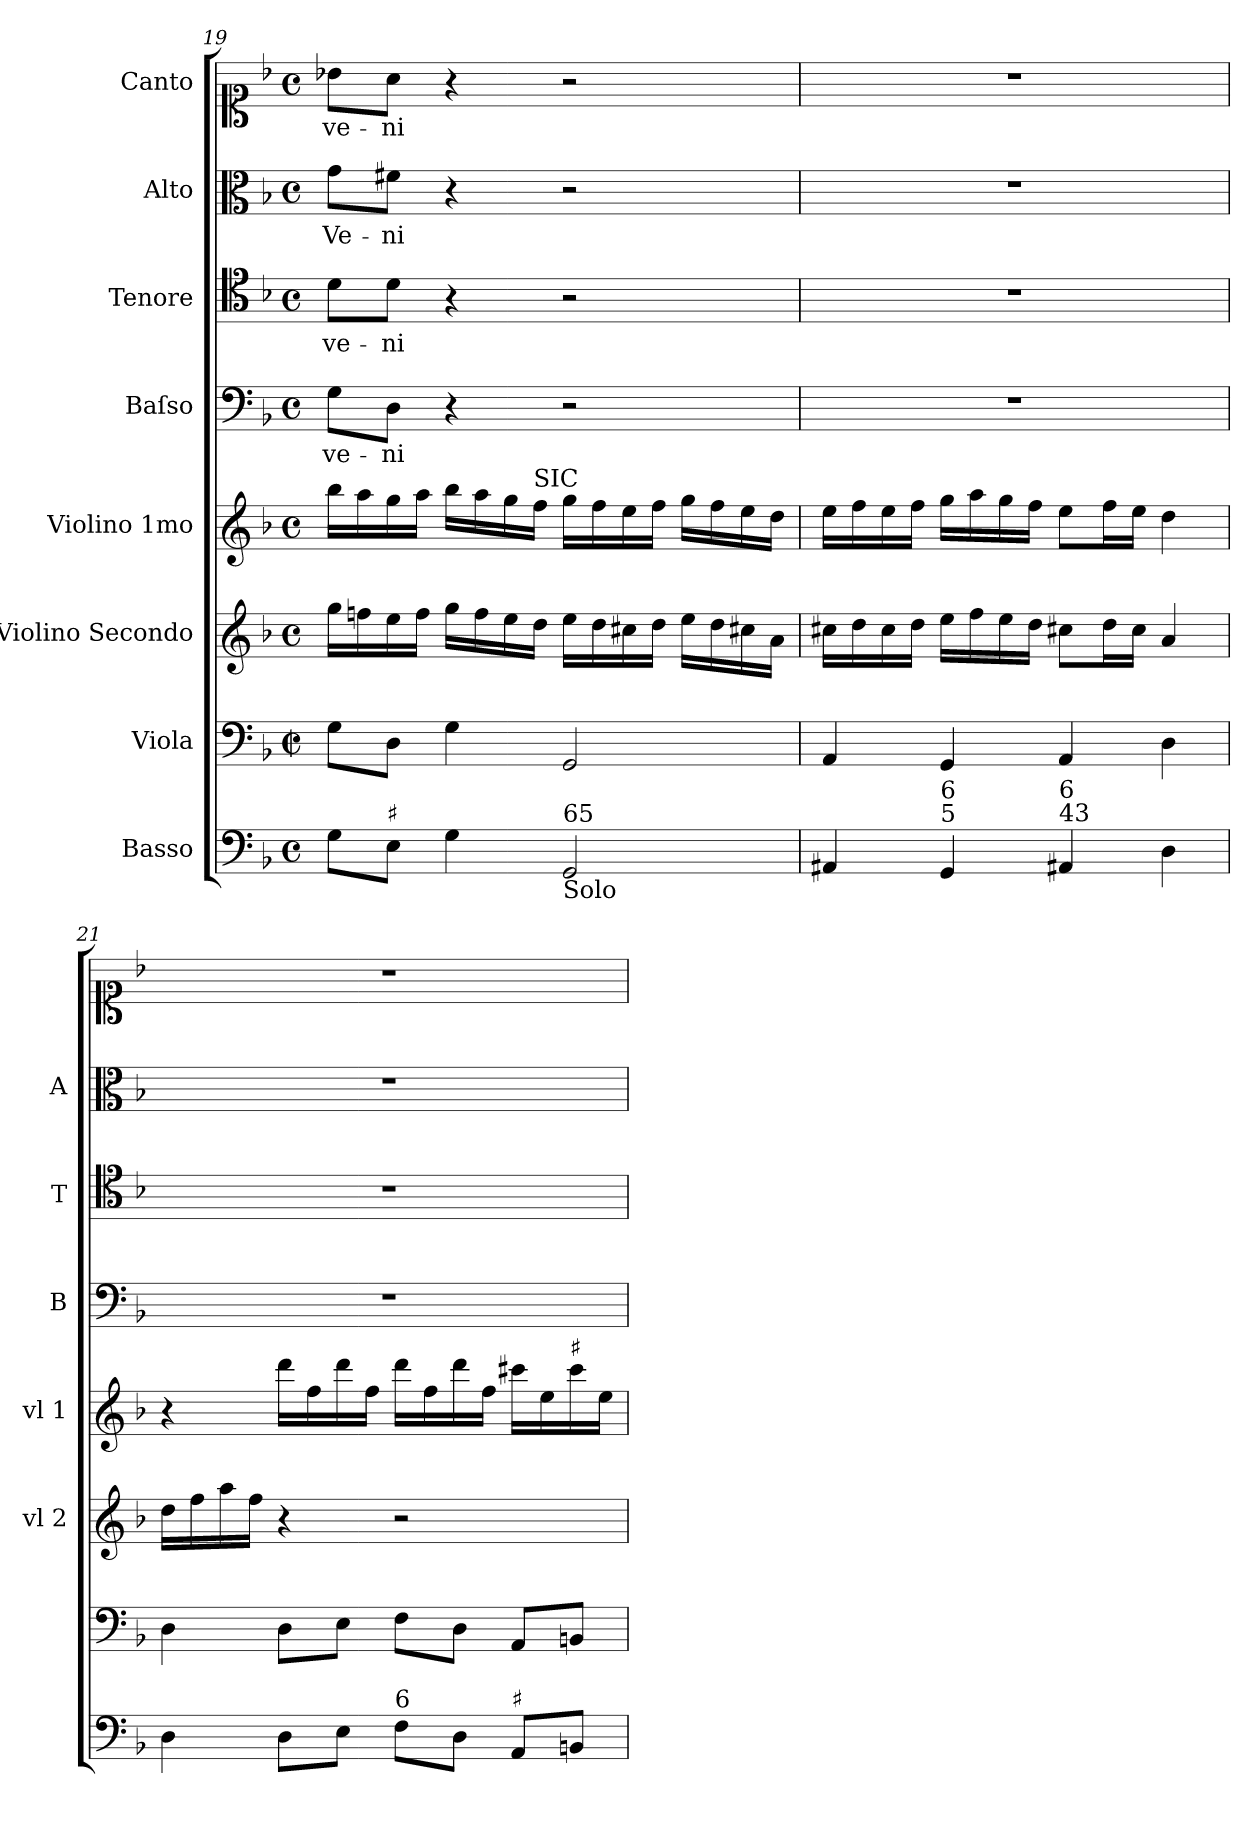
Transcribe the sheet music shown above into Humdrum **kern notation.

**kern	**kern	**kern	**kern	**kern	**text	**kern	**text	**kern	**text	**kern	**text
*part8	*part7	*part6	*part5	*part4	*part4	*part3	*part3	*part2	*part2	*part1	*part1
*staff8	*staff7	*staff6	*staff5	*staff4	*staff4	*staff3	*staff3	*staff2	*staff2	*staff1	*staff1
*I"Basso	*I"Viola	*I"Violino Secondo	*I"Violino 1mo	*I"Baſso	*	*I"Tenore	*	*I"Alto	*	*I"Canto	*
*	*	*I'vl 2	*I'vl 1	*I'B	*	*I'T	*	*I'A	*	*	*
*clefF4	*clefF4	*clefG2	*clefG2	*clefF4	*	*clefC4	*	*clefC3	*	*clefC1	*
*k[b-]	*k[b-]	*k[b-]	*k[b-]	*k[b-]	*	*k[b-]	*	*k[b-]	*	*k[b-]	*
*M4/4	*M4/4	*M4/4	*M4/4	*M4/4	*	*M4/4	*	*M4/4	*	*M4/4	*
*met(c)	*met(c|)	*met(c)	*met(c)	*met(c)	*	*met(c)	*	*met(c)	*	*met(c)	*
=19	=19	=19	=19	=19	=19	=19	=19	=19	=19	=19	=19
8G\L	8G\L	16gg\LL	16bb-\LL	8G\L	ve-	8d\L	ve-	8g\L	Ve-	8b-X\L	ve-
.	.	16ffn\	16aa\	.	.	.	.	.	.	.	.
!LO:TX:a:t=♯	!	!	!	!	!	!	!	!	!	!	!
8E\J	8D\J	16ee\	16gg\	8D\J	-ni	8d\J	-ni	8f#X\J	-ni	8a\J	-ni
.	.	16ff\JJ	16aa\JJ	.	.	.	.	.	.	.	.
4G\	4G\	16gg\LL	16bb-\LL	4r	.	4r	.	4r	.	4r	.
.	.	16ff\	16aa\	.	.	.	.	.	.	.	.
.	.	16ee\	16gg\	.	.	.	.	.	.	.	.
!	!	!	!LO:TX:a:t=SIC	!	!	!	!	!	!	!	!
.	.	16dd\JJ	16ff\JJ	.	.	.	.	.	.	.	.
!LO:TX:b:t=Solo	!	!	!	!	!	!	!	!	!	!	!
!LO:TX:a:t=65	!	!	!	!	!	!	!	!	!	!	!
2GG/	2GG/	16ee\LL	16gg\LL	2r	.	2r	.	2r	.	2r	.
.	.	16dd\	16ff\	.	.	.	.	.	.	.	.
.	.	16cc#X\	16ee\	.	.	.	.	.	.	.	.
.	.	16dd\JJ	16ff\JJ	.	.	.	.	.	.	.	.
.	.	16ee\LL	16gg\LL	.	.	.	.	.	.	.	.
.	.	16dd\	16ff\	.	.	.	.	.	.	.	.
.	.	16cc#X\	16ee\	.	.	.	.	.	.	.	.
.	.	16a\JJ	16dd\JJ	.	.	.	.	.	.	.	.
=20	=20	=20	=20	=20	=20	=20	=20	=20	=20	=20	=20
4AA#X/	4AA/	16cc#X\LL	16ee\LL	1r	.	1r	.	1r	.	1r	.
.	.	16dd\	16ff\	.	.	.	.	.	.	.	.
.	.	16cc#\	16ee\	.	.	.	.	.	.	.	.
.	.	16dd\JJ	16ff\JJ	.	.	.	.	.	.	.	.
!LO:TX:a:t=6\n5	!	!	!	!	!	!	!	!	!	!	!
4GG/	4GG/	16ee\LL	16gg\LL	.	.	.	.	.	.	.	.
.	.	16ff\	16aa\	.	.	.	.	.	.	.	.
.	.	16ee\	16gg\	.	.	.	.	.	.	.	.
.	.	16dd\JJ	16ff\JJ	.	.	.	.	.	.	.	.
!LO:TX:a:t=6\n43	!	!	!	!	!	!	!	!	!	!	!
4AA#X/	4AA/	8cc#X\L	8ee\L	.	.	.	.	.	.	.	.
.	.	16dd\L	16ff\L	.	.	.	.	.	.	.	.
.	.	16cc#\JJ	16ee\JJ	.	.	.	.	.	.	.	.
4D\	4D\	4a/	4dd\	.	.	.	.	.	.	.	.
=21	=21	=21	=21	=21	=21	=21	=21	=21	=21	=21	=21
4D\	4D\	16dd\LL	4r	1r	.	1r	.	1r	.	1r	.
.	.	16ff\	.	.	.	.	.	.	.	.	.
.	.	16aa\	.	.	.	.	.	.	.	.	.
.	.	16ff\JJ	.	.	.	.	.	.	.	.	.
8D\L	8D\L	4r	16ddd\LL	.	.	.	.	.	.	.	.
.	.	.	16ff\	.	.	.	.	.	.	.	.
8E\J	8E\J	.	16ddd\	.	.	.	.	.	.	.	.
.	.	.	16ff\JJ	.	.	.	.	.	.	.	.
!LO:TX:a:t=6	!	!	!	!	!	!	!	!	!	!	!
8F\L	8F\L	2r	16ddd\LL	.	.	.	.	.	.	.	.
.	.	.	16ff\	.	.	.	.	.	.	.	.
8D\J	8D\J	.	16ddd\	.	.	.	.	.	.	.	.
.	.	.	16ff\JJ	.	.	.	.	.	.	.	.
!LO:TX:a:t=♯	!	!	!	!	!	!	!	!	!	!	!
8AA/L	8AA/L	.	16ccc#X\LL	.	.	.	.	.	.	.	.
.	.	.	16ee\	.	.	.	.	.	.	.	.
!	!	!	!LO:TX:a:t=♯	!	!	!	!	!	!	!	!
8BBn/J	8BBn/J	.	16ccc#\	.	.	.	.	.	.	.	.
.	.	.	16ee\JJ	.	.	.	.	.	.	.	.
=	=	=	=	=	=	=	=	=	=	=	=
*-	*-	*-	*-	*-	*-	*-	*-	*-	*-	*-	*-
